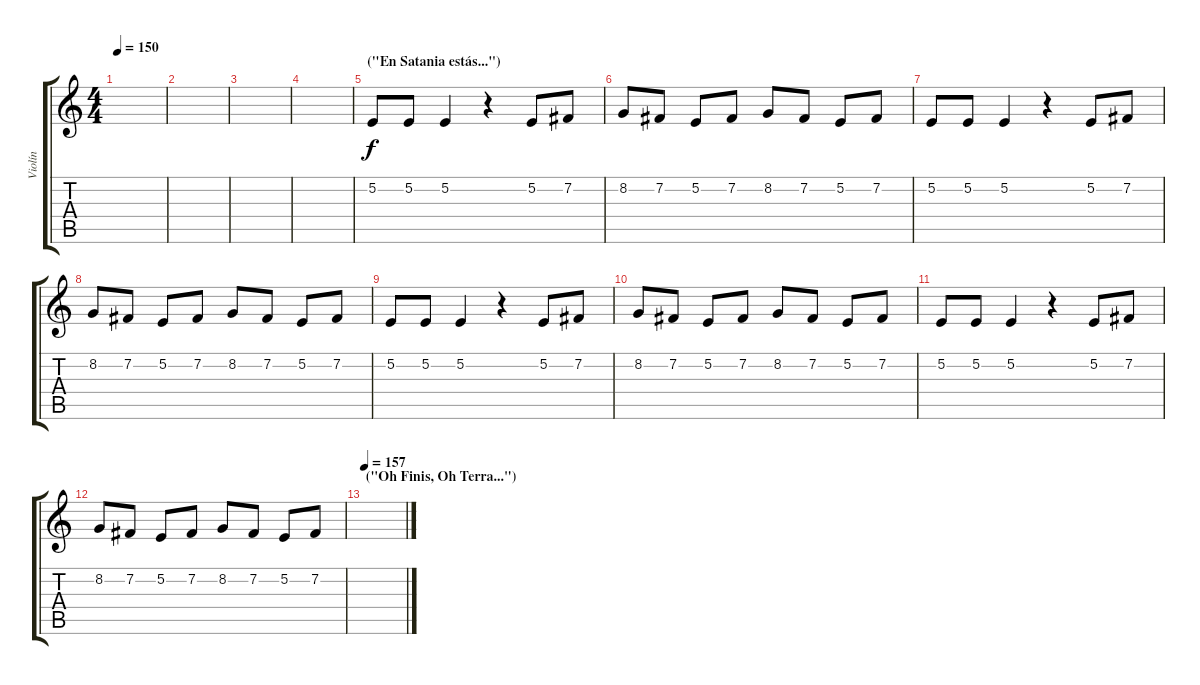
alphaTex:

\track ("Violín" "Violín") {instrument violin}
\staff {score tabs}
\tuning (E4 B3 G3 D3 A2 E2) {hide}
\ts (4 4)
\tempo 150
\clef g2
\ks c
|
|
|
|
\section ("" "(\"En Satania estás...\")")
5.2.8{volume 10} 5.2.8 5.2.4 r.4 5.2.8 7.2.8 |
8.2.8 7.2.8 5.2.8 7.2.8 8.2.8 7.2.8 5.2.8 7.2.8 |
5.2.8 5.2.8 5.2.4 r.4 5.2.8 7.2.8 |
8.2.8 7.2.8 5.2.8 7.2.8 8.2.8 7.2.8 5.2.8 7.2.8 |
5.2.8 5.2.8 5.2.4 r.4 5.2.8 7.2.8 |
8.2.8 7.2.8 5.2.8 7.2.8 8.2.8 7.2.8 5.2.8 7.2.8 |
5.2.8 5.2.8 5.2.4 r.4 5.2.8 7.2.8 |
8.2.8 7.2.8 5.2.8 7.2.8 8.2.8 7.2.8 5.2.8 7.2.8 |
\section ("" "(\"Oh Finis, Oh Terra...\")")
\tempo 157
